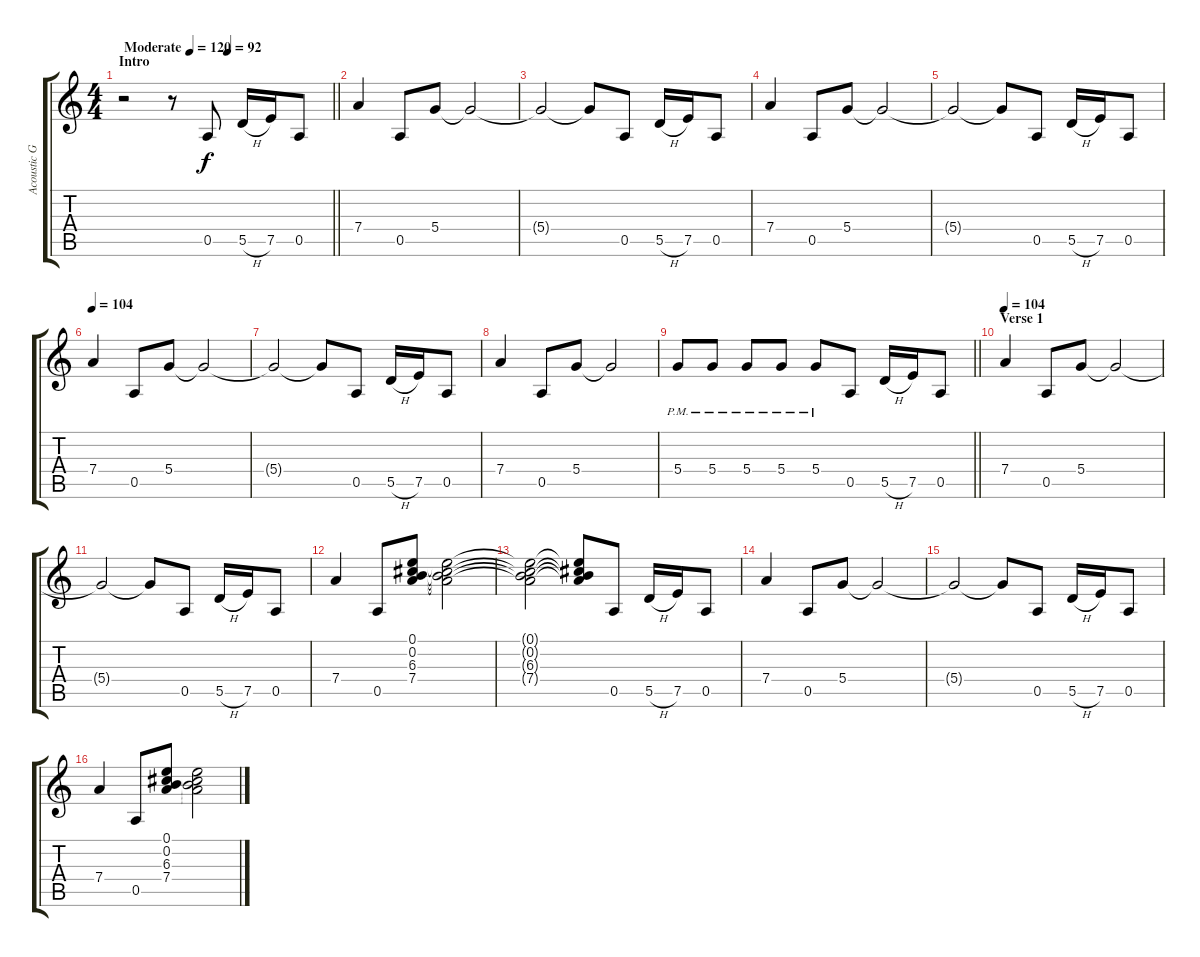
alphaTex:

\track ("Acoustic Guitar" "Acoustic G") {instrument acousticguitarsteel}
\staff {score tabs}
\tuning (E4 B3 G3 D3 A2 E2) {hide}
\ts (4 4)
\section ("" "Intro")
\tempo (120 "Moderate")
\tempo (92 0.5)
\tempo (120 "Moderate")
\clef g2
\barLineRight lightlight
\ks c
r.2{dy f instrument acousticguitarsteel} r.8 0.5.8 5.5{h}.16 7.5.16 0.5.8 |
7.4.4 0.5.8 5.4.8 5.4{t}.2 |
5.4{t}.2 5.4{t}.8 0.5.8 5.5{h}.16 7.5.16 0.5.8 |
7.4.4 0.5.8 5.4.8 5.4{t}.2 |
5.4{t}.2 5.4{t}.8 0.5.8 5.5{h}.16 7.5.16 0.5.8 |
\tempo 104
7.4.4 0.5.8 5.4.8 5.4{t}.2 |
5.4{t}.2 5.4{t}.8 0.5.8 5.5{h}.16 7.5.16 0.5.8 |
7.4.4 0.5.8 5.4.8 5.4{t}.2 |
\barLineRight lightlight
5.4{pm}.8 5.4{pm}.8 5.4{pm}.8 5.4{pm}.8 5.4{pm}.8 0.5.8 5.5{h}.16 7.5.16 0.5.8 |
\section ("" "Verse 1")
\tempo 104
7.4.4 0.5.8 5.4.8 5.4{t}.2 |
5.4{t}.2 5.4{t}.8 0.5.8 5.5{h}.16 7.5.16 0.5.8 |
7.4.4 0.5.8 (0.1 0.2 6.3 7.4).8 (0.1{t} 0.2{t} 6.3{t} 7.4{t}).2 |
(0.1{t} 0.2{t} 6.3{t} 7.4{t}).2 (0.1{t} 0.2{t} 6.3{t} 7.4{t}).8 0.5.8 5.5{h}.16 7.5.16 0.5.8 |
7.4.4 0.5.8 5.4.8 5.4{t}.2 |
5.4{t}.2 5.4{t}.8 0.5.8 5.5{h}.16 7.5.16 0.5.8 |
7.4.4 0.5.8 (0.1 0.2 6.3 7.4).8 (0.1{t} 0.2{t} 6.3{t} 7.4{t}).2
